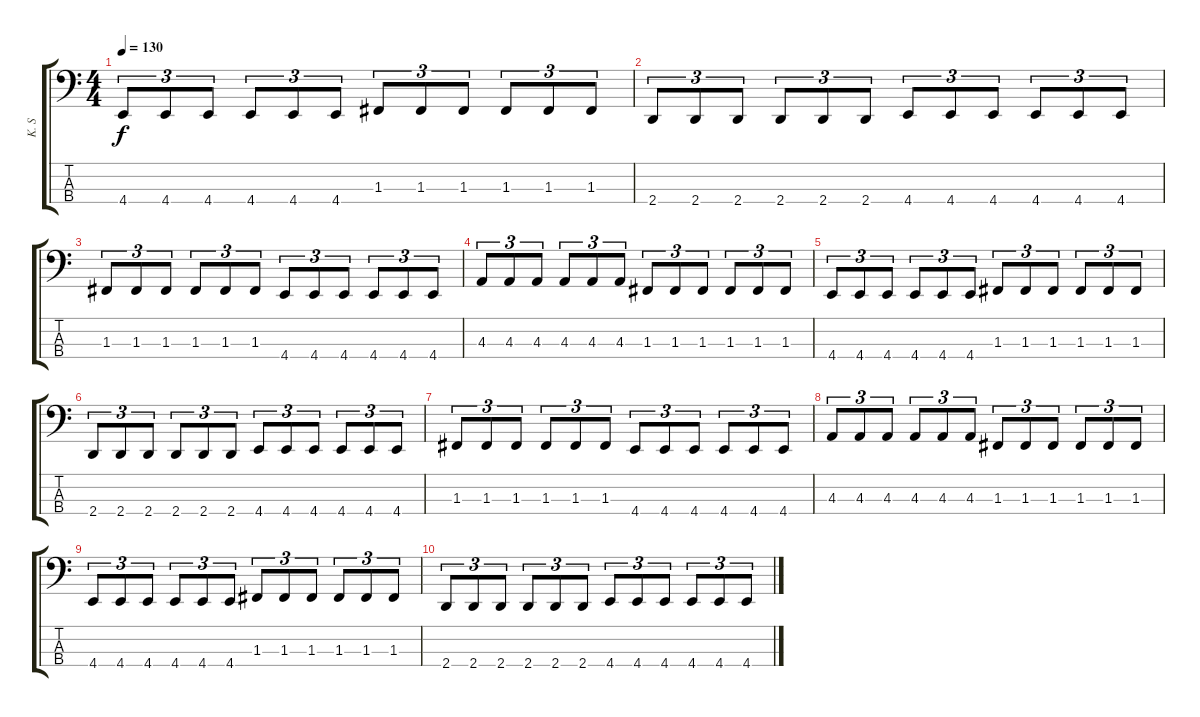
\track ("      K. Sjolund (bass)" "      K. S") {instrument electricbassfinger}
\staff {score tabs}
\tuning (Eb2 Bb1 F1 C1) {hide}
\ts (4 4)
\tempo 130
\clef f4
\ks c
4.4.8{tu (3 2) dy f} 4.4.8{tu (3 2)} 4.4.8{tu (3 2)} 4.4.8{tu (3 2)} 4.4.8{tu (3 2)} 4.4.8{tu (3 2)} 1.3.8{tu (3 2)} 1.3.8{tu (3 2)} 1.3.8{tu (3 2)} 1.3.8{tu (3 2)} 1.3.8{tu (3 2)} 1.3.8{tu (3 2)} |
2.4.8{tu (3 2)} 2.4.8{tu (3 2)} 2.4.8{tu (3 2)} 2.4.8{tu (3 2)} 2.4.8{tu (3 2)} 2.4.8{tu (3 2)} 4.4.8{tu (3 2)} 4.4.8{tu (3 2)} 4.4.8{tu (3 2)} 4.4.8{tu (3 2)} 4.4.8{tu (3 2)} 4.4.8{tu (3 2)} |
1.3.8{tu (3 2)} 1.3.8{tu (3 2)} 1.3.8{tu (3 2)} 1.3.8{tu (3 2)} 1.3.8{tu (3 2)} 1.3.8{tu (3 2)} 4.4.8{tu (3 2)} 4.4.8{tu (3 2)} 4.4.8{tu (3 2)} 4.4.8{tu (3 2)} 4.4.8{tu (3 2)} 4.4.8{tu (3 2)} |
4.3.8{tu (3 2)} 4.3.8{tu (3 2)} 4.3.8{tu (3 2)} 4.3.8{tu (3 2)} 4.3.8{tu (3 2)} 4.3.8{tu (3 2)} 1.3.8{tu (3 2)} 1.3.8{tu (3 2)} 1.3.8{tu (3 2)} 1.3.8{tu (3 2)} 1.3.8{tu (3 2)} 1.3.8{tu (3 2)} |
4.4.8{tu (3 2)} 4.4.8{tu (3 2)} 4.4.8{tu (3 2)} 4.4.8{tu (3 2)} 4.4.8{tu (3 2)} 4.4.8{tu (3 2)} 1.3.8{tu (3 2)} 1.3.8{tu (3 2)} 1.3.8{tu (3 2)} 1.3.8{tu (3 2)} 1.3.8{tu (3 2)} 1.3.8{tu (3 2)} |
2.4.8{tu (3 2)} 2.4.8{tu (3 2)} 2.4.8{tu (3 2)} 2.4.8{tu (3 2)} 2.4.8{tu (3 2)} 2.4.8{tu (3 2)} 4.4.8{tu (3 2)} 4.4.8{tu (3 2)} 4.4.8{tu (3 2)} 4.4.8{tu (3 2)} 4.4.8{tu (3 2)} 4.4.8{tu (3 2)} |
1.3.8{tu (3 2)} 1.3.8{tu (3 2)} 1.3.8{tu (3 2)} 1.3.8{tu (3 2)} 1.3.8{tu (3 2)} 1.3.8{tu (3 2)} 4.4.8{tu (3 2)} 4.4.8{tu (3 2)} 4.4.8{tu (3 2)} 4.4.8{tu (3 2)} 4.4.8{tu (3 2)} 4.4.8{tu (3 2)} |
4.3.8{tu (3 2)} 4.3.8{tu (3 2)} 4.3.8{tu (3 2)} 4.3.8{tu (3 2)} 4.3.8{tu (3 2)} 4.3.8{tu (3 2)} 1.3.8{tu (3 2)} 1.3.8{tu (3 2)} 1.3.8{tu (3 2)} 1.3.8{tu (3 2)} 1.3.8{tu (3 2)} 1.3.8{tu (3 2)} |
4.4.8{tu (3 2)} 4.4.8{tu (3 2)} 4.4.8{tu (3 2)} 4.4.8{tu (3 2)} 4.4.8{tu (3 2)} 4.4.8{tu (3 2)} 1.3.8{tu (3 2)} 1.3.8{tu (3 2)} 1.3.8{tu (3 2)} 1.3.8{tu (3 2)} 1.3.8{tu (3 2)} 1.3.8{tu (3 2)} |
2.4.8{tu (3 2)} 2.4.8{tu (3 2)} 2.4.8{tu (3 2)} 2.4.8{tu (3 2)} 2.4.8{tu (3 2)} 2.4.8{tu (3 2)} 4.4.8{tu (3 2)} 4.4.8{tu (3 2)} 4.4.8{tu (3 2)} 4.4.8{tu (3 2)} 4.4.8{tu (3 2)} 4.4.8{tu (3 2)}
